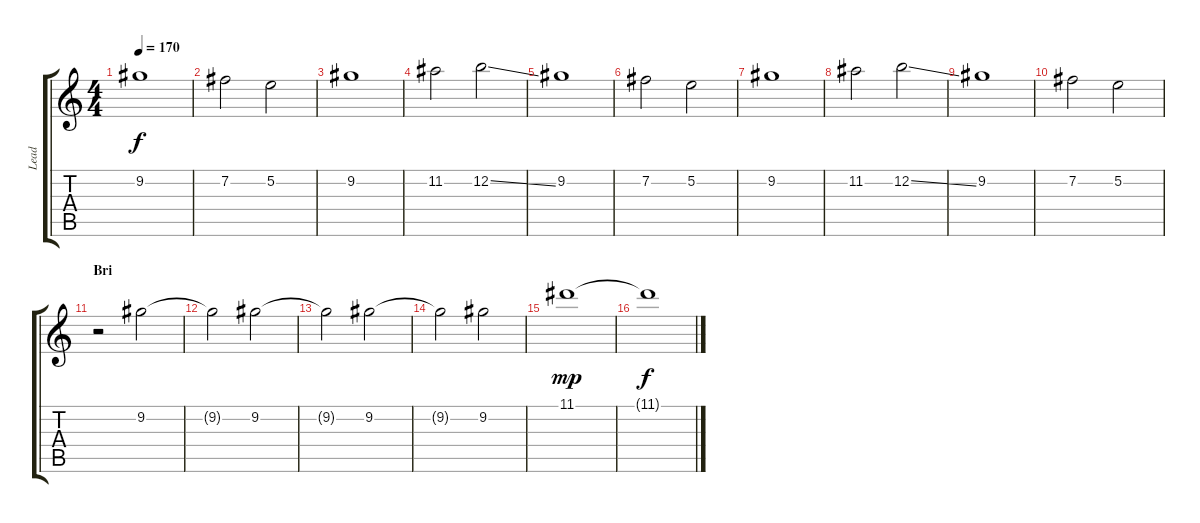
\track ("Lead" "Lead") {instrument distortionguitar}
\staff {score tabs}
\tuning (E4 B3 G3 D3 A2 D2) {hide}
\ts (4 4)
\tempo 170
\clef g2
\ks c
9.2.1{dy f} |
7.2.2 5.2.2 |
9.2.1 |
11.2.2 12.2{ss}.2 |
9.2.1 |
7.2.2 5.2.2 |
9.2.1 |
11.2.2 12.2{ss}.2 |
9.2.1 |
7.2.2 5.2.2 |
\section ("" "Bri")
r.2{instrument acousticguitarsteel} 9.2.2 |
9.2{t}.2 9.2.2 |
9.2{t}.2 9.2.2 |
9.2{t}.2 9.2.2 |
11.1.1{dy mp instrument distortionguitar} |
11.1{t}.1{dy f}
